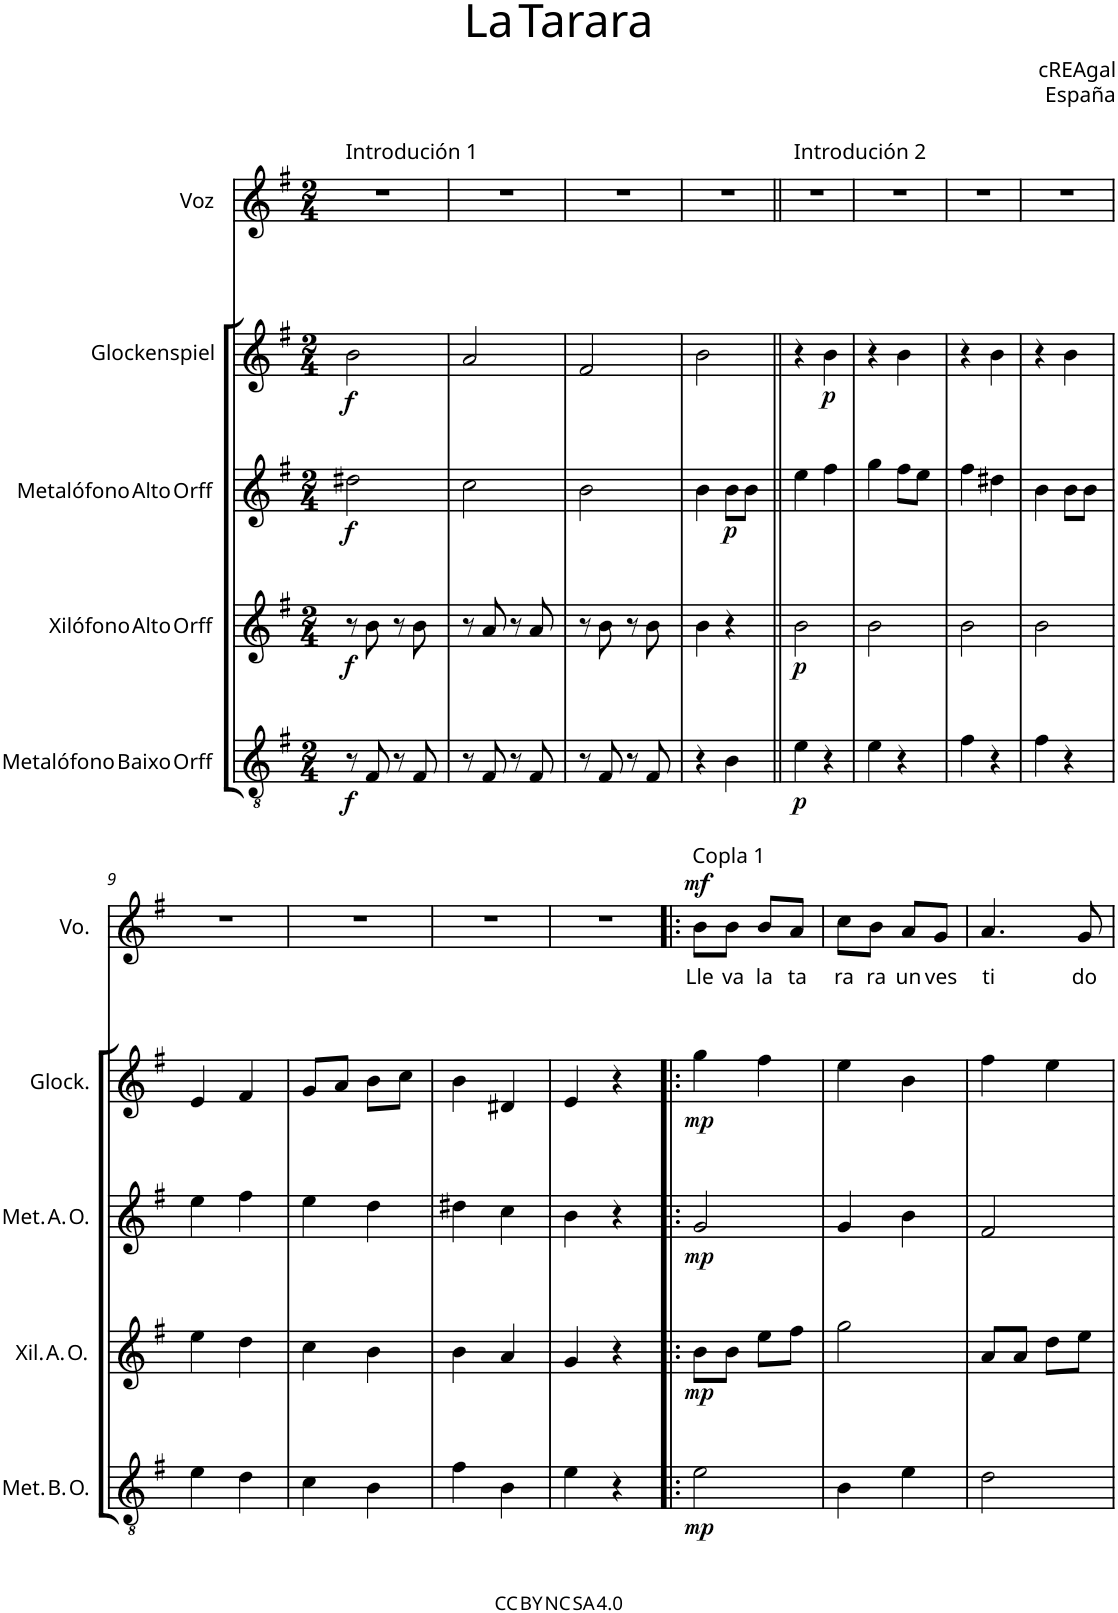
**kern	**dynam	**kern	**dynam	**kern	**dynam	**kern	**dynam	**kern	**text	**dynam
*part5	*part5	*part4	*part4	*part3	*part3	*part2	*part2	*part1	*part1	*part1
*staff5	*staff5	*staff4	*staff4	*staff3	*staff3	*staff2	*staff2	*staff1	*staff1	*staff1
*I"Metalófono Baixo Orff	*	*I"Xilófono Alto Orff	*	*I"Metalófono Alto Orff	*	*I"Glockenspiel	*	*I"Voz	*	*
*I'Met. B. O.	*	*I'Xil. A. O.	*	*I'Met. A. O.	*	*I'Glock.	*	*I'Vo.	*	*
*clefGv2	*	*clefG2	*	*clefG2	*	*clefG2	*	*clefG2	*	*
*	*	*	*	*	*	*Trd-14c-24	*	*	*	*
*k[f#]	*	*k[f#]	*	*k[f#]	*	*k[f#]	*	*k[f#]	*	*
*M2/4	*	*M2/4	*	*M2/4	*	*M2/4	*	*M2/4	*	*
=1	=1	=1	=1	=1	=1	=1	=1	=1	=1	=1
!	!	!	!	!	!	!	!	!LO:TX:a:t=Introdución 1	!	!
!	!LO:DY:b	!	!LO:DY:b	!	!LO:DY:b	!	!LO:DY:b	!	!	!
8r	f	8r	f	2dd#X\	f	2b\	f	2r	.	.
8F#/	.	8b\	.	.	.	.	.	.	.	.
8r	.	8r	.	.	.	.	.	.	.	.
8F#/	.	8b\	.	.	.	.	.	.	.	.
=2	=2	=2	=2	=2	=2	=2	=2	=2	=2	=2
8r	.	8r	.	2cc\	.	2a/	.	2r	.	.
8F#/	.	8a/	.	.	.	.	.	.	.	.
8r	.	8r	.	.	.	.	.	.	.	.
8F#/	.	8a/	.	.	.	.	.	.	.	.
=3	=3	=3	=3	=3	=3	=3	=3	=3	=3	=3
8r	.	8r	.	2b\	.	2f#/	.	2r	.	.
8F#/	.	8b\	.	.	.	.	.	.	.	.
8r	.	8r	.	.	.	.	.	.	.	.
8F#/	.	8b\	.	.	.	.	.	.	.	.
=4	=4	=4	=4	=4	=4	=4	=4	=4	=4	=4
4r	.	4b\	.	4b\	.	2b\	.	2r	.	.
!	!	!	!	!	!LO:DY:b	!	!	!	!	!
4B\	.	4r	.	8b\L	p	.	.	.	.	.
.	.	.	.	8b\J	.	.	.	.	.	.
=5||	=5||	=5||	=5||	=5||	=5||	=5||	=5||	=5||	=5||	=5||
!	!	!	!	!	!	!	!	!LO:TX:a:t=Introdución 2	!	!
!	!LO:DY:b	!	!LO:DY:b	!	!	!	!	!	!	!
4e\	p	2b\	p	4ee\	.	4r	.	2r	.	.
!	!	!	!	!	!	!	!LO:DY:b	!	!	!
4r	.	.	.	4ff#\	.	4b\	p	.	.	.
=6	=6	=6	=6	=6	=6	=6	=6	=6	=6	=6
4e\	.	2b\	.	4gg\	.	4r	.	2r	.	.
4r	.	.	.	8ff#\L	.	4b\	.	.	.	.
.	.	.	.	8ee\J	.	.	.	.	.	.
=7	=7	=7	=7	=7	=7	=7	=7	=7	=7	=7
4f#\	.	2b\	.	4ff#\	.	4r	.	2r	.	.
4r	.	.	.	4dd#X\	.	4b\	.	.	.	.
=8	=8	=8	=8	=8	=8	=8	=8	=8	=8	=8
4f#\	.	2b\	.	4b\	.	4r	.	2r	.	.
4r	.	.	.	8b\L	.	4b\	.	.	.	.
.	.	.	.	8b\J	.	.	.	.	.	.
!!LO:LB:g=z
=9	=9	=9	=9	=9	=9	=9	=9	=9	=9	=9
4e\	.	4ee\	.	4ee\	.	4e/	.	2r	.	.
4d\	.	4dd\	.	4ff#\	.	4f#/	.	.	.	.
=10	=10	=10	=10	=10	=10	=10	=10	=10	=10	=10
4c\	.	4cc\	.	4ee\	.	8g/L	.	2r	.	.
.	.	.	.	.	.	8a/J	.	.	.	.
4B\	.	4b\	.	4dd\	.	8b\L	.	.	.	.
.	.	.	.	.	.	8cc\J	.	.	.	.
=11	=11	=11	=11	=11	=11	=11	=11	=11	=11	=11
4f#\	.	4b\	.	4dd#X\	.	4b\	.	2r	.	.
4B\	.	4a/	.	4cc\	.	4d#X/	.	.	.	.
=12	=12	=12	=12	=12	=12	=12	=12	=12	=12	=12
4e\	.	4g/	.	4b\	.	4e/	.	2r	.	.
4r	.	4r	.	4r	.	4r	.	.	.	.
=13!|:	=13!|:	=13!|:	=13!|:	=13!|:	=13!|:	=13!|:	=13!|:	=13!|:	=13!|:	=13!|:
!	!	!	!	!	!	!	!	!LO:TX:a:t=Copla 1	!	!
!	!LO:DY:b	!	!LO:DY:b	!	!LO:DY:b	!	!LO:DY:b	!	!LO:LY:b	!LO:DY:a
2e\	mp	8b\L	mp	2g/	mp	4gg\	mp	8b\L	Lle	mf
!	!	!	!	!	!	!	!	!	!LO:LY:b	!
.	.	8b\J	.	.	.	.	.	8b\J	va	.
!	!	!	!	!	!	!	!	!	!LO:LY:b	!
.	.	8ee\L	.	.	.	4ff#\	.	8b/L	la	.
!	!	!	!	!	!	!	!	!	!LO:LY:b	!
.	.	8ff#\J	.	.	.	.	.	8a/J	ta	.
=14	=14	=14	=14	=14	=14	=14	=14	=14	=14	=14
!	!	!	!	!	!	!	!	!	!LO:LY:b	!
4B\	.	2gg\	.	4g/	.	4ee\	.	8cc\L	ra	.
!	!	!	!	!	!	!	!	!	!LO:LY:b	!
.	.	.	.	.	.	.	.	8b\J	ra	.
!	!	!	!	!	!	!	!	!	!LO:LY:b	!
4e\	.	.	.	4b\	.	4b\	.	8a/L	un	.
!	!	!	!	!	!	!	!	!	!LO:LY:b	!
.	.	.	.	.	.	.	.	8g/J	ves	.
=15	=15	=15	=15	=15	=15	=15	=15	=15	=15	=15
!	!	!	!	!	!	!	!	!	!LO:LY:b	!
2d\	.	8a/L	.	2f#/	.	4ff#\	.	4.a/	ti	.
.	.	8a/J	.	.	.	.	.	.	.	.
.	.	8dd\L	.	.	.	4ee\	.	.	.	.
!	!	!	!	!	!	!	!	!	!LO:LY:b	!
.	.	8ee\J	.	.	.	.	.	8g/	do	.
=	=	=	=	=	=	=	=	=	=	=
*-	*-	*-	*-	*-	*-	*-	*-	*-	*-	*-
